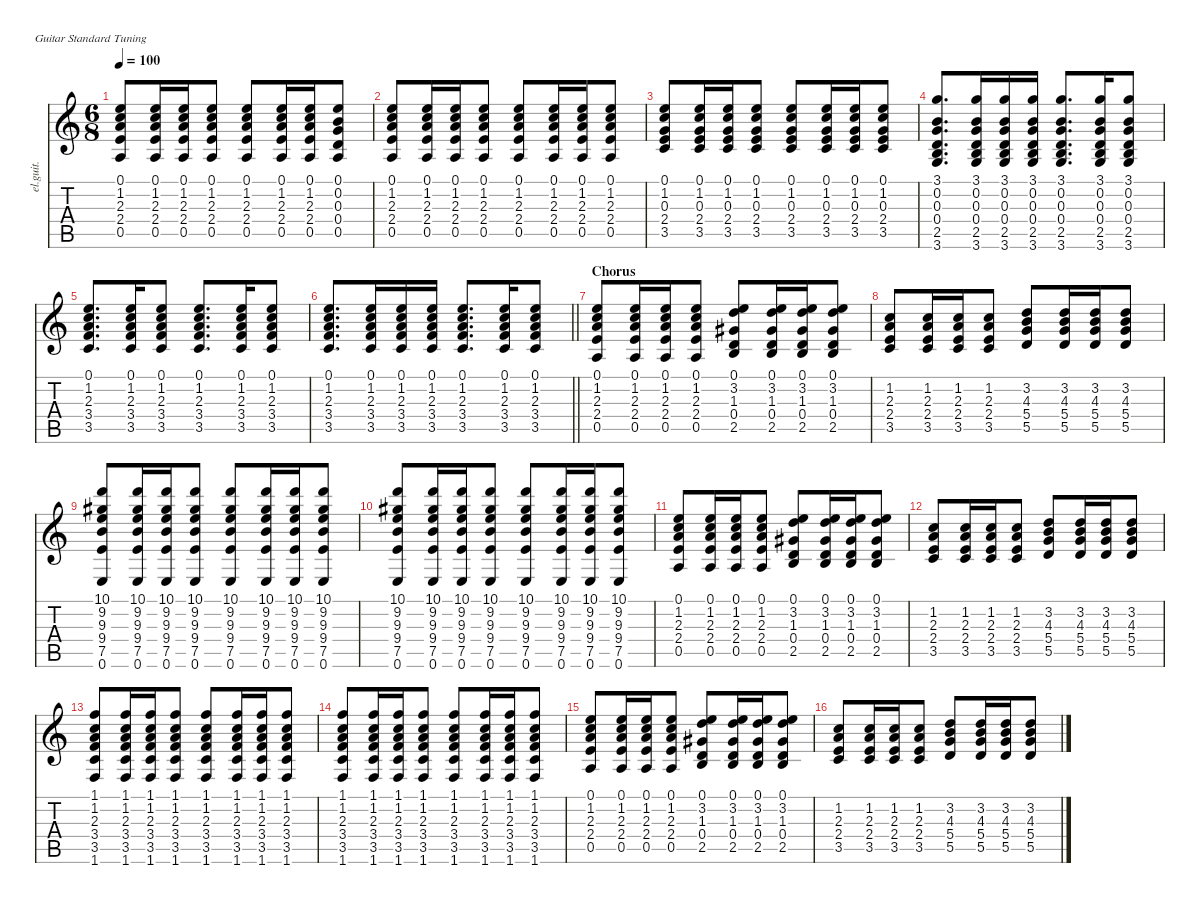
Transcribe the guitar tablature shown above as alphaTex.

\defaultSystemsLayout 4
\hideDynamics
\bracketExtendMode nobrackets
\track ("Guitar - John Frusciante" "el.guit.") {instrument electricguitarclean}
\staff {score tabs}
\tuning (E4 B3 G3 D3 A2 E2)
\ts (6 8)
\tempo 100
\clef g2
\ks c
(0.1 1.2 2.3 2.4 0.5).8{dy f beam Up} (0.1 1.2 2.3 2.4 0.5).16{beam Up} (0.1 1.2 2.3 2.4 0.5).16{beam Up} (0.1 1.2 2.3 2.4 0.5).8{beam Up} (0.1 1.2 2.3 2.4 0.5).8{beam Up} (0.1 1.2 2.3 2.4 0.5).16{beam Up} (0.1 1.2 2.3 2.4 0.5).16{beam Up} (0.1 0.2 0.3 0.4 0.5).8{beam Up} |
(0.1 1.2 2.3 2.4 0.5).8{beam Up} (0.1 1.2 2.3 2.4 0.5).16{beam Up} (0.1 1.2 2.3 2.4 0.5).16{beam Up} (0.1 1.2 2.3 2.4 0.5).8{beam Up} (0.1 1.2 2.3 2.4 0.5).8{beam Up} (0.1 1.2 2.3 2.4 0.5).16{beam Up} (0.1 1.2 2.3 2.4 0.5).16{beam Up} (0.1 1.2 2.3 2.4 0.5).8{beam Up} |
(0.1 1.2 0.3 2.4 3.5).8{beam Up} (0.1 1.2 0.3 2.4 3.5).16{beam Up} (0.1 1.2 0.3 2.4 3.5).16{beam Up} (0.1 1.2 0.3 2.4 3.5).8{beam Up} (0.1 1.2 0.3 2.4 3.5).8{beam Up} (0.1 1.2 0.3 2.4 3.5).16{beam Up} (0.1 1.2 0.3 2.4 3.5).16{beam Up} (0.1 1.2 0.3 2.4 3.5).8{beam Up} |
(3.1 0.2 0.3 0.4 2.5 3.6).8{d beam Up} (3.1 0.2 0.3 0.4 2.5 3.6).16{beam Up} (3.1 0.2 0.3 0.4 2.5 3.6).16{beam Up} (3.1 0.2 0.3 0.4 2.5 3.6).16{beam Up} (3.1 0.2 0.3 0.4 2.5 3.6).8{d beam Up} (3.1 0.2 0.3 0.4 2.5 3.6).16{beam Up} (3.1 0.2 0.3 0.4 2.5 3.6).8{beam Up} |
(0.1 1.2 2.3 3.4 3.5).8{d beam Up} (0.1 1.2 2.3 3.4 3.5).16{beam Up} (0.1 1.2 2.3 3.4 3.5).8{beam Up} (0.1 1.2 2.3 3.4 3.5).8{d beam Up} (0.1 1.2 2.3 3.4 3.5).16{beam Up} (0.1 1.2 2.3 3.4 3.5).8{beam Up} |
\barLineRight lightlight
(0.1 1.2 2.3 3.4 3.5).8{d beam Up} (0.1 1.2 2.3 3.4 3.5).16{beam Up} (0.1 1.2 2.3 3.4 3.5).16{beam Up} (0.1 1.2 2.3 3.4 3.5).16{beam Up} (0.1 1.2 2.3 3.4 3.5).8{d beam Up} (0.1 1.2 2.3 3.4 3.5).16{beam Up} (0.1 1.2 2.3 3.4 3.5).8{beam Up} |
\section ("" "Chorus")
(0.1 1.2 2.3 2.4 0.5).8{beam Up} (0.1 1.2 2.3 2.4 0.5).16{beam Up} (0.1 1.2 2.3 2.4 0.5).16{beam Up} (0.1 1.2 2.3 2.4 0.5).8{beam Up} (0.1 3.2 1.3{acc #} 0.4 2.5).8{beam Up} (0.1 3.2 1.3{acc #} 0.4 2.5).16{beam Up} (0.1 3.2 1.3{acc #} 0.4 2.5).16{beam Up} (0.1 3.2 1.3{acc #} 0.4 2.5).8{beam Up} |
(1.2 2.3 2.4 3.5).8{beam Up} (1.2 2.3 2.4 3.5).16{beam Up} (1.2 2.3 2.4 3.5).16{beam Up} (1.2 2.3 2.4 3.5).8{beam Up} (3.2 4.3 5.4 5.5).8{beam Up} (3.2 4.3 5.4 5.5).16{beam Up} (3.2 4.3 5.4 5.5).16{beam Up} (3.2 4.3 5.4 5.5).8{beam Up} |
(10.1 9.2{acc #} 9.3 9.4 7.5 0.6).8{beam Up} (10.1 9.2{acc #} 9.3 9.4 7.5 0.6).16{beam Up} (10.1 9.2{acc #} 9.3 9.4 7.5 0.6).16{beam Up} (10.1 9.2{acc #} 9.3 9.4 7.5 0.6).8{beam Up} (10.1 9.2{acc #} 9.3 9.4 7.5 0.6).8{beam Up} (10.1 9.2{acc #} 9.3 9.4 7.5 0.6).16{beam Up} (10.1 9.2{acc #} 9.3 9.4 7.5 0.6).16{beam Up} (10.1 9.2{acc #} 9.3 9.4 7.5 0.6).8{beam Up} |
(10.1 9.2{acc #} 9.3 9.4 7.5 0.6).8{beam Up} (10.1 9.2{acc #} 9.3 9.4 7.5 0.6).16{beam Up} (10.1 9.2{acc #} 9.3 9.4 7.5 0.6).16{beam Up} (10.1 9.2{acc #} 9.3 9.4 7.5 0.6).8{beam Up} (10.1 9.2{acc #} 9.3 9.4 7.5 0.6).8{beam Up} (10.1 9.2{acc #} 9.3 9.4 7.5 0.6).16{beam Up} (10.1 9.2{acc #} 9.3 9.4 7.5 0.6).16{beam Up} (10.1 9.2{acc #} 9.3 9.4 7.5 0.6).8{beam Up} |
(0.1 1.2 2.3 2.4 0.5).8{beam Up} (0.1 1.2 2.3 2.4 0.5).16{beam Up} (0.1 1.2 2.3 2.4 0.5).16{beam Up} (0.1 1.2 2.3 2.4 0.5).8{beam Up} (0.1 3.2 1.3{acc #} 0.4 2.5).8{beam Up} (0.1 3.2 1.3{acc #} 0.4 2.5).16{beam Up} (0.1 3.2 1.3{acc #} 0.4 2.5).16{beam Up} (0.1 3.2 1.3{acc #} 0.4 2.5).8{beam Up} |
(1.2 2.3 2.4 3.5).8{beam Up} (1.2 2.3 2.4 3.5).16{beam Up} (1.2 2.3 2.4 3.5).16{beam Up} (1.2 2.3 2.4 3.5).8{beam Up} (3.2 4.3 5.4 5.5).8{beam Up} (3.2 4.3 5.4 5.5).16{beam Up} (3.2 4.3 5.4 5.5).16{beam Up} (3.2 4.3 5.4 5.5).8{beam Up} |
(1.1 1.2 2.3 3.4 3.5 1.6).8{beam Up} (1.1 1.2 2.3 3.4 3.5 1.6).16{beam Up} (1.1 1.2 2.3 3.4 3.5 1.6).16{beam Up} (1.1 1.2 2.3 3.4 3.5 1.6).8{beam Up} (1.1 1.2 2.3 3.4 3.5 1.6).8{beam Up} (1.1 1.2 2.3 3.4 3.5 1.6).16{beam Up} (1.1 1.2 2.3 3.4 3.5 1.6).16{beam Up} (1.1 1.2 2.3 3.4 3.5 1.6).8{beam Up} |
(1.1 1.2 2.3 3.4 3.5 1.6).8{beam Up} (1.1 1.2 2.3 3.4 3.5 1.6).16{beam Up} (1.1 1.2 2.3 3.4 3.5 1.6).16{beam Up} (1.1 1.2 2.3 3.4 3.5 1.6).8{beam Up} (1.1 1.2 2.3 3.4 3.5 1.6).8{beam Up} (1.1 1.2 2.3 3.4 3.5 1.6).16{beam Up} (1.1 1.2 2.3 3.4 3.5 1.6).16{beam Up} (1.1 1.2 2.3 3.4 3.5 1.6).8{beam Up} |
(0.1 1.2 2.3 2.4 0.5).8{beam Up} (0.1 1.2 2.3 2.4 0.5).16{beam Up} (0.1 1.2 2.3 2.4 0.5).16{beam Up} (0.1 1.2 2.3 2.4 0.5).8{beam Up} (0.1 3.2 1.3{acc #} 0.4 2.5).8{beam Up} (0.1 3.2 1.3{acc #} 0.4 2.5).16{beam Up} (0.1 3.2 1.3{acc #} 0.4 2.5).16{beam Up} (0.1 3.2 1.3{acc #} 0.4 2.5).8{beam Up} |
(1.2 2.3 2.4 3.5).8{beam Up} (1.2 2.3 2.4 3.5).16{beam Up} (1.2 2.3 2.4 3.5).16{beam Up} (1.2 2.3 2.4 3.5).8{beam Up} (3.2 4.3 5.4 5.5).8{beam Up} (3.2 4.3 5.4 5.5).16{beam Up} (3.2 4.3 5.4 5.5).16{beam Up} (3.2 4.3 5.4 5.5).8{beam Up}
